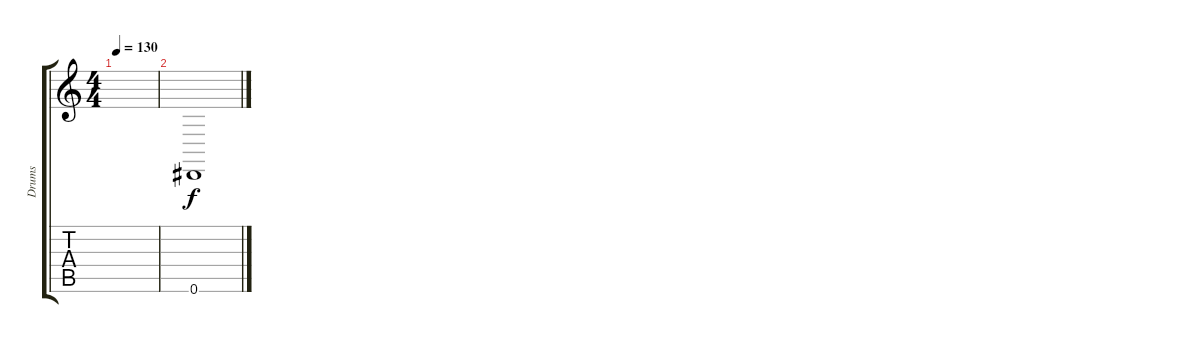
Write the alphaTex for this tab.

\track ("Drums" "Drums") {instrument taikodrum}
\staff {score tabs}
\tuning (Eb4 Bb3 Gb3 Db3 Ab2 Eb2) {hide}
\ts (4 4)
\tempo 130
\clef g2
\ks c
|
0.6.1
